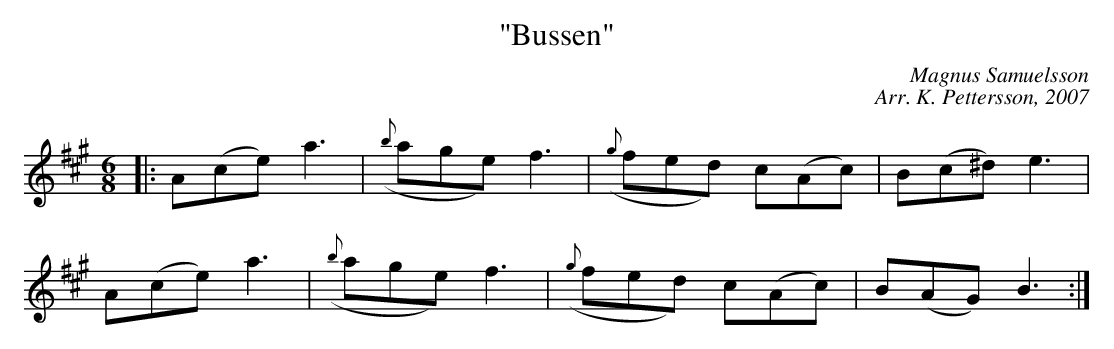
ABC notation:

X:1
T:"Bussen"
C:Magnus Samuelsson
C:Arr. K. Pettersson, 2007
M:6/8
L:1/8
K:A
|: A(ce) a3 | ({b}age) f3 | ({g}fed) c(Ac) | B(c^d) e3 |
 A(ce) a3 | ({b}age) f3 | ({g}fed) c(Ac) | B(AG) B3:|
|: |  |  | :|
